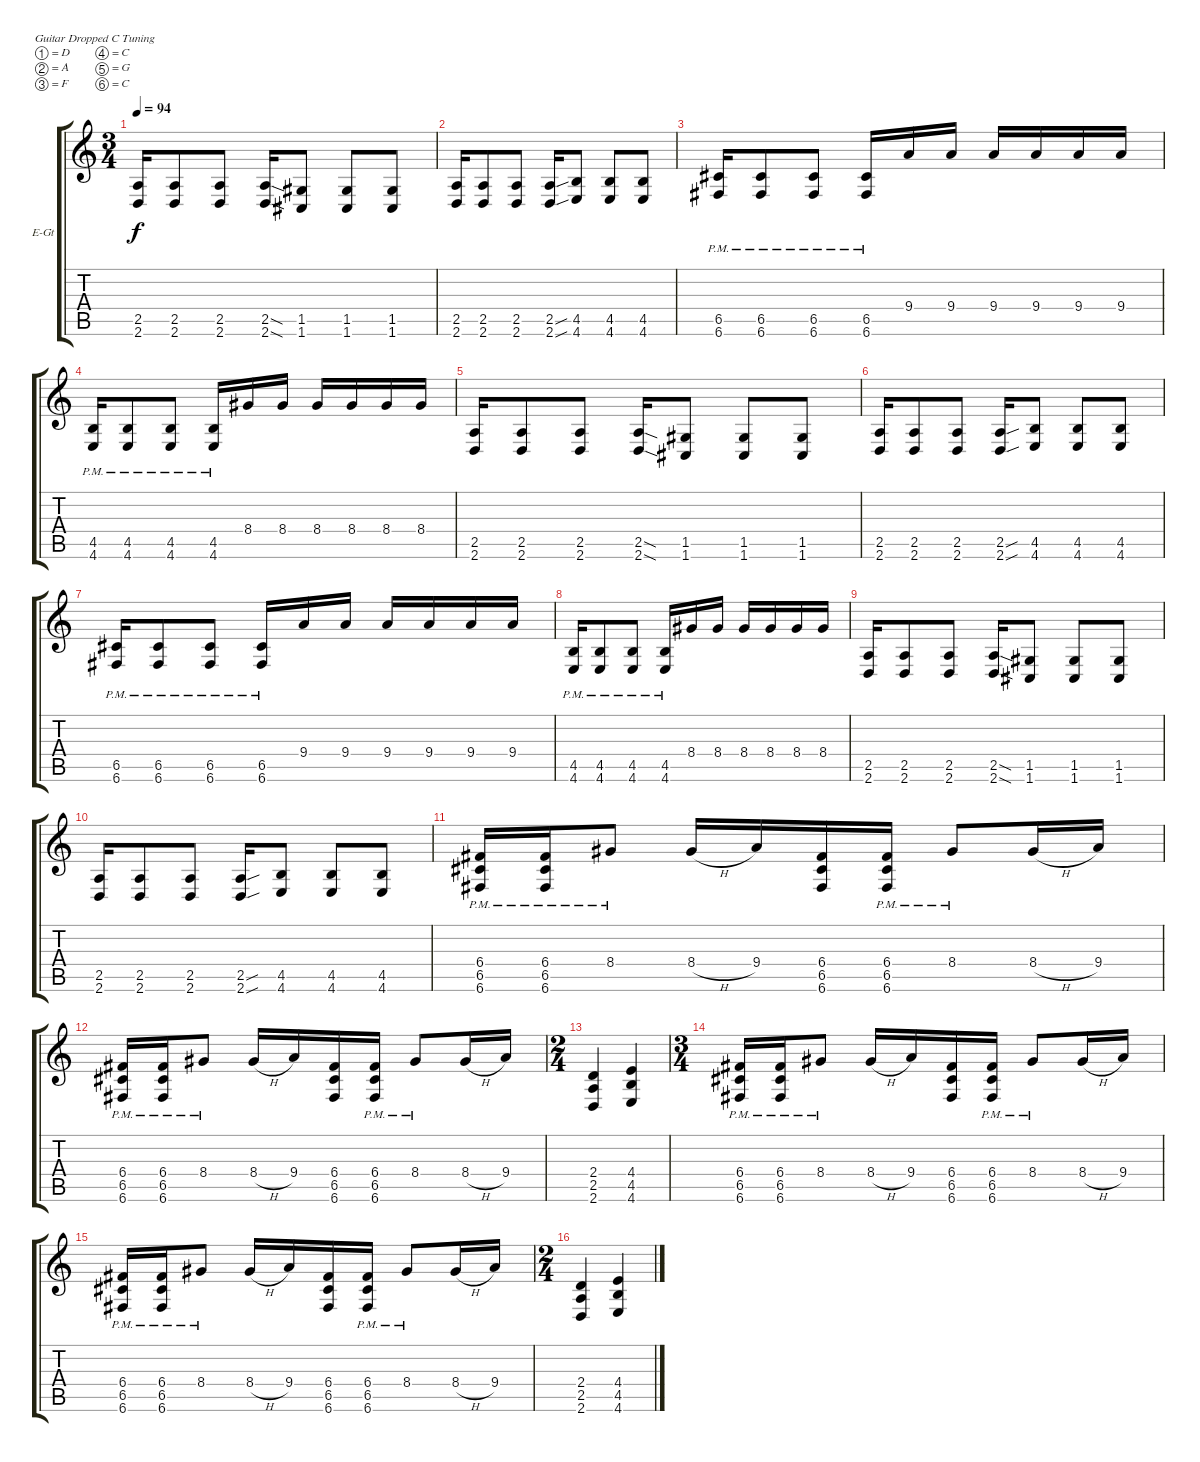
\bracketExtendMode groupsimilarinstruments
\firstSystemTrackNameOrientation horizontal
\otherSystemsTrackNameOrientation horizontal
\track ("Jason James" "E-Gt") {instrument distortionguitar}
\staff {score tabs}
\tuning (D4 A3 F3 C3 G2 C2)
\ts (3 4)
\tempo 94
\clef g2
\ks c
(2.5 2.6).16{dy f} (2.5 2.6).8 (2.5 2.6).8 (2.5{sod} 2.6{sod}).16 (1.5 1.6).8 (1.5 1.6).8 (1.5 1.6).8 |
(2.5 2.6).16 (2.5 2.6).8 (2.5 2.6).8 (2.5{sou} 2.6{sou}).16 (4.5 4.6).8 (4.5 4.6).8 (4.5 4.6).8 |
(6.5{pm} 6.6{pm}).16 (6.5{pm} 6.6{pm}).8 (6.5{pm} 6.6{pm}).8 (6.5{pm} 6.6{pm}).16 9.4.16 9.4.16 9.4.16 9.4.16 9.4.16 9.4.16 |
(4.5{pm} 4.6{pm}).16 (4.5{pm} 4.6{pm}).8 (4.5{pm} 4.6{pm}).8 (4.5 4.6{pm}).16 8.4.16 8.4.16 8.4.16 8.4.16 8.4.16 8.4.16 |
(2.5 2.6).16 (2.5 2.6).8 (2.5 2.6).8 (2.5{sod} 2.6{sod}).16 (1.5 1.6).8 (1.5 1.6).8 (1.5 1.6).8 |
(2.5 2.6).16 (2.5 2.6).8 (2.5 2.6).8 (2.5{sou} 2.6{sou}).16 (4.5 4.6).8 (4.5 4.6).8 (4.5 4.6).8 |
(6.5{pm} 6.6{pm}).16 (6.5{pm} 6.6{pm}).8 (6.5{pm} 6.6{pm}).8 (6.5{pm} 6.6{pm}).16 9.4.16 9.4.16 9.4.16 9.4.16 9.4.16 9.4.16 |
(4.5{pm} 4.6{pm}).16 (4.5{pm} 4.6{pm}).8 (4.5{pm} 4.6{pm}).8 (4.5 4.6{pm}).16 8.4.16 8.4.16 8.4.16 8.4.16 8.4.16 8.4.16 |
(2.5 2.6).16 (2.5 2.6).8 (2.5 2.6).8 (2.5{sod} 2.6{sod}).16 (1.5 1.6).8 (1.5 1.6).8 (1.5 1.6).8 |
(2.5 2.6).16 (2.5 2.6).8 (2.5 2.6).8 (2.5{sou} 2.6{sou}).16 (4.5 4.6).8 (4.5 4.6).8 (4.5 4.6).8 |
(6.4{pm} 6.5{pm} 6.6{pm}).16 (6.4{pm} 6.5{pm} 6.6{pm}).16 8.4{pm}.8 8.4{h}.16 9.4.16 (6.4 6.5 6.6).16 (6.4{pm} 6.5{pm} 6.6{pm}).16 8.4{pm}.8 8.4{h}.16 9.4.16 |
(6.4{pm} 6.5{pm} 6.6{pm}).16 (6.4{pm} 6.5{pm} 6.6{pm}).16 8.4{pm}.8 8.4{h}.16 9.4.16 (6.4 6.5 6.6).16 (6.4{pm} 6.5{pm} 6.6{pm}).16 8.4{pm}.8 8.4{h}.16 9.4.16 |
\ts (2 4)
(2.4 2.5 2.6).4 (4.4 4.5 4.6).4 |
\ts (3 4)
(6.4{pm} 6.5{pm} 6.6{pm}).16 (6.4{pm} 6.5{pm} 6.6{pm}).16 8.4{pm}.8 8.4{h}.16 9.4.16 (6.4 6.5 6.6).16 (6.4{pm} 6.5{pm} 6.6{pm}).16 8.4{pm}.8 8.4{h}.16 9.4.16 |
(6.4{pm} 6.5{pm} 6.6{pm}).16 (6.4{pm} 6.5{pm} 6.6{pm}).16 8.4{pm}.8 8.4{h}.16 9.4.16 (6.4 6.5 6.6).16 (6.4{pm} 6.5{pm} 6.6{pm}).16 8.4{pm}.8 8.4{h}.16 9.4.16 |
\ts (2 4)
(2.4 2.5 2.6).4 (4.4 4.5 4.6).4
